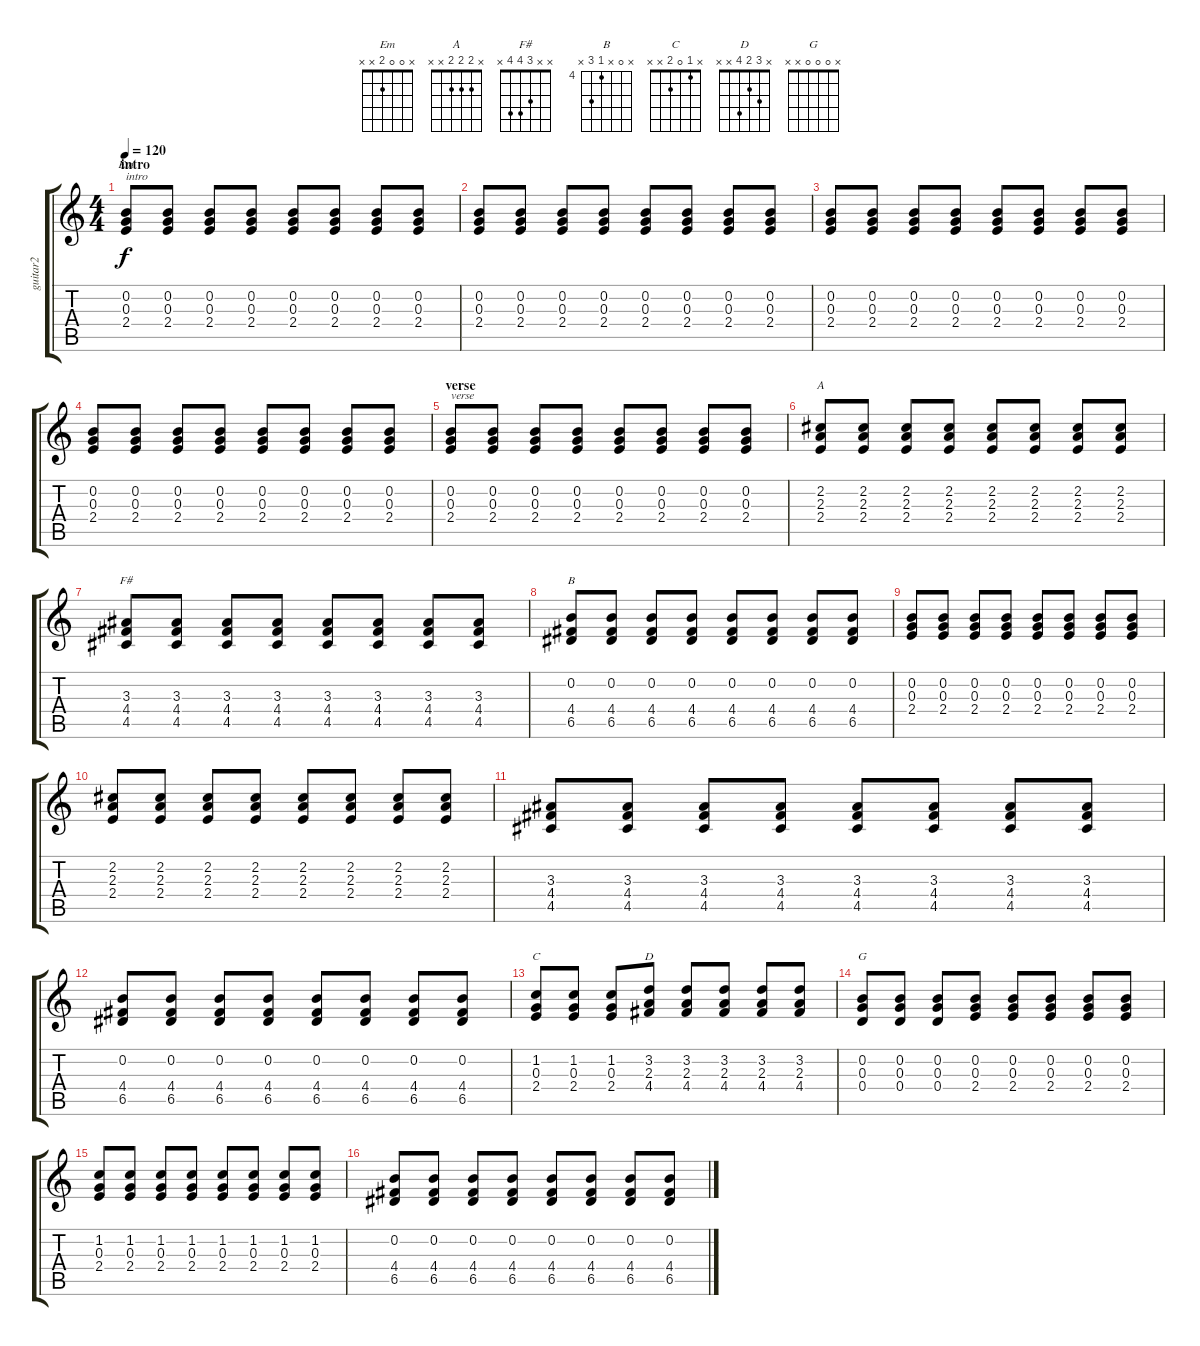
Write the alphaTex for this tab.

\track ("guitar2" "guitar2") {instrument electricguitarclean}
\staff {score tabs}
\tuning (E4 B3 G3 D3 A2 E2) {hide}
\chord ("Em" x 0 0 2 x x)
\chord ("A" x 2 2 2 x x)
\chord ("F#" x x 3 4 4 x)
\chord ("B" x 0 x 4 6 x) {firstfret 4}
\chord ("C" x 1 0 2 x x)
\chord ("D" x 3 2 4 x x)
\chord ("G" x 0 0 0 x x)
\ts (4 4)
\section ("" "intro")
\tempo 120
\clef g2
\ks c
(0.2 0.3 2.4).8{ch "Em" txt "intro" dy f instrument electricguitarclean} (0.2 0.3 2.4).8 (0.2 0.3 2.4).8 (0.2 0.3 2.4).8 (0.2 0.3 2.4).8 (0.2 0.3 2.4).8 (0.2 0.3 2.4).8 (0.2 0.3 2.4).8 |
(0.2 0.3 2.4).8 (0.2 0.3 2.4).8 (0.2 0.3 2.4).8 (0.2 0.3 2.4).8 (0.2 0.3 2.4).8 (0.2 0.3 2.4).8 (0.2 0.3 2.4).8 (0.2 0.3 2.4).8 |
(0.2 0.3 2.4).8 (0.2 0.3 2.4).8 (0.2 0.3 2.4).8 (0.2 0.3 2.4).8 (0.2 0.3 2.4).8 (0.2 0.3 2.4).8 (0.2 0.3 2.4).8 (0.2 0.3 2.4).8 |
(0.2 0.3 2.4).8 (0.2 0.3 2.4).8 (0.2 0.3 2.4).8 (0.2 0.3 2.4).8 (0.2 0.3 2.4).8 (0.2 0.3 2.4).8 (0.2 0.3 2.4).8 (0.2 0.3 2.4).8 |
\section ("" "verse")
(0.2 0.3 2.4).8{txt "verse"} (0.2 0.3 2.4).8 (0.2 0.3 2.4).8 (0.2 0.3 2.4).8 (0.2 0.3 2.4).8 (0.2 0.3 2.4).8 (0.2 0.3 2.4).8 (0.2 0.3 2.4).8 |
(2.2 2.3 2.4).8{ch "A"} (2.2 2.3 2.4).8 (2.2 2.3 2.4).8 (2.2 2.3 2.4).8 (2.2 2.3 2.4).8 (2.2 2.3 2.4).8 (2.2 2.3 2.4).8 (2.2 2.3 2.4).8 |
(3.3 4.4 4.5).8{ch "F#"} (3.3 4.4 4.5).8 (3.3 4.4 4.5).8 (3.3 4.4 4.5).8 (3.3 4.4 4.5).8 (3.3 4.4 4.5).8 (3.3 4.4 4.5).8 (3.3 4.4 4.5).8 |
(0.2 4.4 6.5).8{ch "B"} (0.2 4.4 6.5).8 (0.2 4.4 6.5).8 (0.2 4.4 6.5).8 (0.2 4.4 6.5).8 (0.2 4.4 6.5).8 (0.2 4.4 6.5).8 (0.2 4.4 6.5).8 |
(0.2 0.3 2.4).8 (0.2 0.3 2.4).8 (0.2 0.3 2.4).8 (0.2 0.3 2.4).8 (0.2 0.3 2.4).8 (0.2 0.3 2.4).8 (0.2 0.3 2.4).8 (0.2 0.3 2.4).8 |
(2.2 2.3 2.4).8 (2.2 2.3 2.4).8 (2.2 2.3 2.4).8 (2.2 2.3 2.4).8 (2.2 2.3 2.4).8 (2.2 2.3 2.4).8 (2.2 2.3 2.4).8 (2.2 2.3 2.4).8 |
(3.3 4.4 4.5).8 (3.3 4.4 4.5).8 (3.3 4.4 4.5).8 (3.3 4.4 4.5).8 (3.3 4.4 4.5).8 (3.3 4.4 4.5).8 (3.3 4.4 4.5).8 (3.3 4.4 4.5).8 |
(0.2 4.4 6.5).8 (0.2 4.4 6.5).8 (0.2 4.4 6.5).8 (0.2 4.4 6.5).8 (0.2 4.4 6.5).8 (0.2 4.4 6.5).8 (0.2 4.4 6.5).8 (0.2 4.4 6.5).8 |
(1.2 0.3 2.4).8{ch "C"} (1.2 0.3 2.4).8 (1.2 0.3 2.4).8 (3.2 2.3 4.4).8{ch "D"} (3.2 2.3 4.4).8 (3.2 2.3 4.4).8 (3.2 2.3 4.4).8 (3.2 2.3 4.4).8 |
(0.2 0.3 0.4).8{ch "G"} (0.2 0.3 0.4).8 (0.2 0.3 0.4).8 (0.2 0.3 2.4).8 (0.2 0.3 2.4).8 (0.2 0.3 2.4).8 (0.2 0.3 2.4).8 (0.2 0.3 2.4).8 |
(1.2 0.3 2.4).8 (1.2 0.3 2.4).8 (1.2 0.3 2.4).8 (1.2 0.3 2.4).8 (1.2 0.3 2.4).8 (1.2 0.3 2.4).8 (1.2 0.3 2.4).8 (1.2 0.3 2.4).8 |
(0.2 4.4 6.5).8 (0.2 4.4 6.5).8 (0.2 4.4 6.5).8 (0.2 4.4 6.5).8 (0.2 4.4 6.5).8 (0.2 4.4 6.5).8 (0.2 4.4 6.5).8 (0.2 4.4 6.5).8
